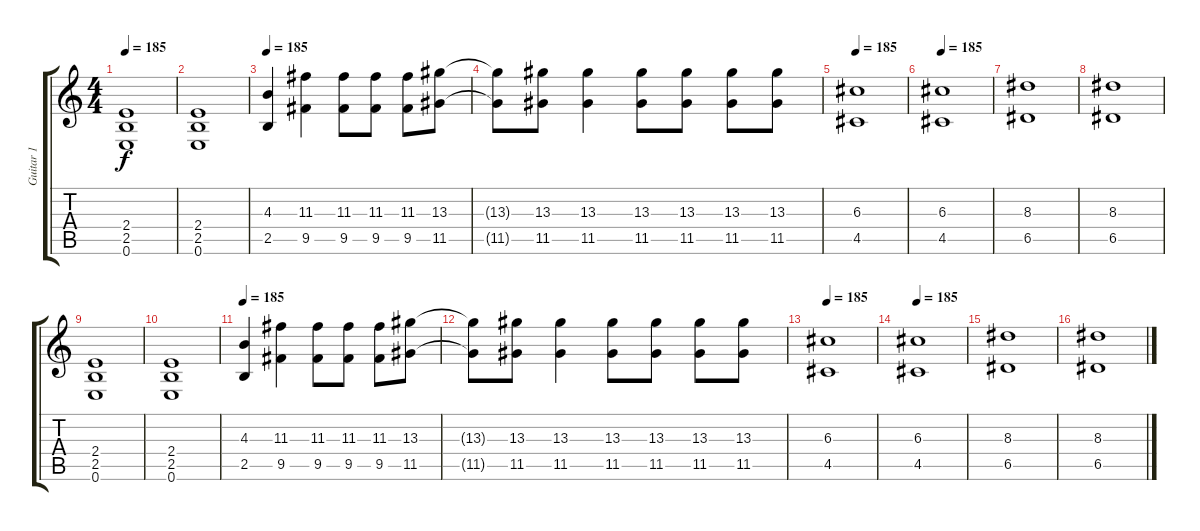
\track ("Guitar 1" "Guitar 1") {instrument electricguitarclean}
\staff {score tabs}
\tuning (E4 B3 G3 D3 A2 E2) {hide}
\ts (4 4)
\tempo 185
\clef g2
\ks c
(2.4 2.5 0.6).1{dy f} |
(2.4 2.5 0.6).1 |
\tempo 185
(4.3 2.5).4{volume 9 instrument overdrivenguitar} (11.3 9.5).4 (11.3 9.5).8 (11.3 9.5).8 (11.3 9.5).8 (13.3 11.5).8 |
(13.3{t} 11.5{t}).8 (13.3 11.5).8 (13.3 11.5).4 (13.3 11.5).8 (13.3 11.5).8 (13.3 11.5).8 (13.3 11.5).8 |
\tempo 185
(6.3 4.5).1{volume 11 instrument overdrivenguitar} |
\tempo 185
(6.3 4.5).1{instrument overdrivenguitar} |
(8.3 6.5).1 |
(8.3 6.5).1 |
(2.4 2.5 0.6).1 |
(2.4 2.5 0.6).1 |
\tempo 185
(4.3 2.5).4{volume 9 instrument overdrivenguitar} (11.3 9.5).4 (11.3 9.5).8 (11.3 9.5).8 (11.3 9.5).8 (13.3 11.5).8 |
(13.3{t} 11.5{t}).8 (13.3 11.5).8 (13.3 11.5).4 (13.3 11.5).8 (13.3 11.5).8 (13.3 11.5).8 (13.3 11.5).8 |
\tempo 185
(6.3 4.5).1{volume 11 instrument overdrivenguitar} |
\tempo 185
(6.3 4.5).1{instrument overdrivenguitar} |
(8.3 6.5).1 |
(8.3 6.5).1
